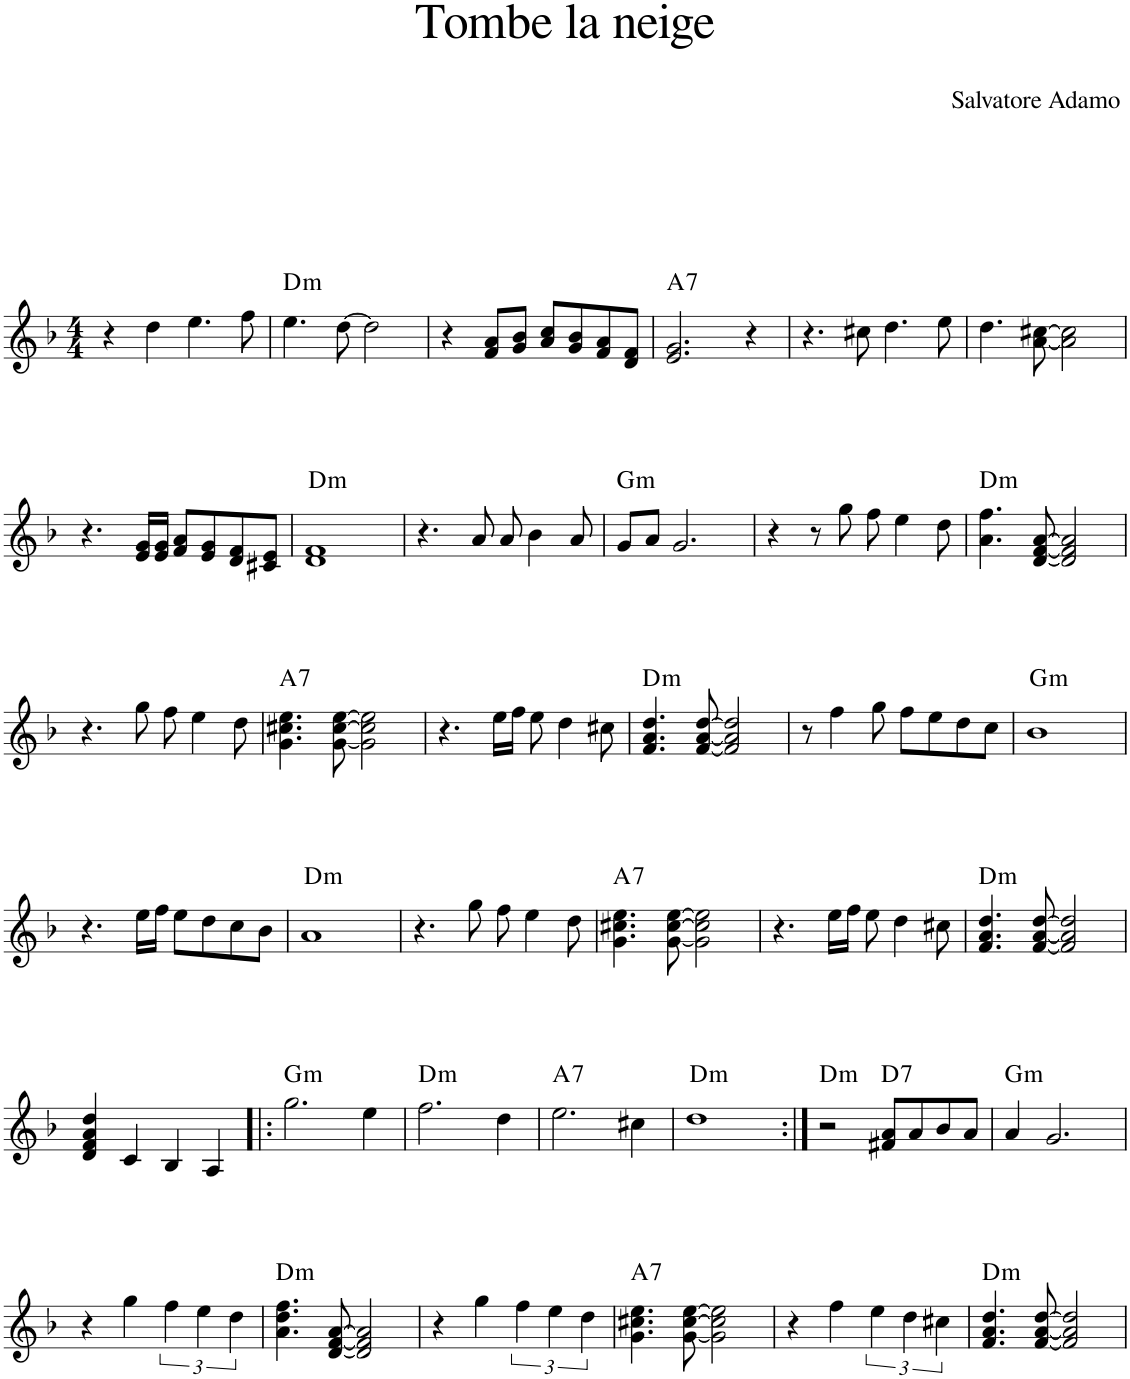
**kern	**harte
*part1	*part1
*staff1	*
*I"Piano	*
*I'Pno.	*
*clefG2	*
*k[b-]	*
*M4/4	*
=1	=1
4r	.
4dd\	.
4.ee\	.
8ff\	.
=2	=2
!	!LO:H:kt=m
4.ee\	D:min
[8dd\	.
2dd\]	.
=3	=3
4r	.
8f/ 8a/L	.
8g/ 8b-/J	.
8a/ 8cc/L	.
8g/ 8b-/	.
8f/ 8a/	.
8d/ 8f/J	.
=4	=4
!	!LO:H:kt=7
2.e/ 2.g/	A:7
4r	.
=5	=5
4.r	.
8cc#X\	.
4.dd\	.
8ee\	.
=6	=6
4.dd\	.
[8a\ [8cc#X\	.
2a\] 2cc#\]	.
!!LO:LB:g=z
=7	=7
4.r	.
16e/ 16g/LL	.
16e/ 16g/JJ	.
8f/ 8a/L	.
8e/ 8g/	.
8d/ 8f/	.
8c#X/ 8e/J	.
=8	=8
!	!LO:H:kt=m
1d 1f	D:min
=9	=9
4.r	.
8a/	.
8a/	.
4b-\	.
8a/	.
=10	=10
!	!LO:H:kt=m
8g/L	G:min
8a/J	.
2.g/	.
=11	=11
4r	.
8r	.
8gg\	.
8ff\	.
4ee\	.
8dd\	.
=12	=12
!	!LO:H:kt=m
4.a\ 4.ff\	D:min
[8d/ [8f/ [8a/	.
2d/] 2f/] 2a/]	.
!!LO:LB:g=z
=13	=13
4.r	.
8gg\	.
8ff\	.
4ee\	.
8dd\	.
=14	=14
!	!LO:H:kt=7
4.g\ 4.cc#X\ 4.ee\	A:7
[8g\ [8cc#\ [8ee\	.
2g\] 2cc#\] 2ee\]	.
=15	=15
4.r	.
16ee\LL	.
16ff\JJ	.
8ee\	.
4dd\	.
8cc#X\	.
=16	=16
!	!LO:H:kt=m
4.f/ 4.a/ 4.dd/	D:min
[8f/ [8a/ [8dd/	.
2f/] 2a/] 2dd/]	.
=17	=17
8r	.
4ff\	.
8gg\	.
8ff\L	.
8ee\	.
8dd\	.
8cc\J	.
=18	=18
!	!LO:H:kt=m
1b-	G:min
!!LO:LB:g=z
=19	=19
4.r	.
16ee\LL	.
16ff\JJ	.
8ee\L	.
8dd\	.
8cc\	.
8b-\J	.
=20	=20
!	!LO:H:kt=m
1a	D:min
=21	=21
4.r	.
8gg\	.
8ff\	.
4ee\	.
8dd\	.
=22	=22
!	!LO:H:kt=7
4.g\ 4.cc#X\ 4.ee\	A:7
[8g\ [8cc#\ [8ee\	.
2g\] 2cc#\] 2ee\]	.
=23	=23
4.r	.
16ee\LL	.
16ff\JJ	.
8ee\	.
4dd\	.
8cc#X\	.
=24	=24
!	!LO:H:kt=m
4.f/ 4.a/ 4.dd/	D:min
[8f/ [8a/ [8dd/	.
2f/] 2a/] 2dd/]	.
!!LO:LB:g=z
=25	=25
4d/ 4f/ 4a/ 4dd/	.
4c/	.
4B-/	.
4A/	.
=26!|:	=26!|:
!	!LO:H:kt=m
2.gg\	G:min
4ee\	.
=27	=27
!	!LO:H:kt=m
2.ff\	D:min
4dd\	.
=28	=28
!	!LO:H:kt=7
2.ee\	A:7
4cc#X\	.
=29	=29
!	!LO:H:kt=m
1dd	D:min
=30:|!	=30:|!
!	!LO:H:kt=m
2r	D:min
!	!LO:H:kt=7
8f#X/ 8a/L	D:7
8a/	.
8b-/	.
8a/J	.
=31	=31
!	!LO:H:kt=m
4a/	G:min
2.g/	.
!!LO:LB:g=z
=32	=32
4r	.
4gg\	.
6ff\	.
6ee\	.
6dd\	.
=33	=33
!	!LO:H:kt=m
4.a\ 4.dd\ 4.ff\	D:min
[8d/ [8f/ [8a/	.
2d/] 2f/] 2a/]	.
=34	=34
4r	.
4gg\	.
6ff\	.
6ee\	.
6dd\	.
=35	=35
!	!LO:H:kt=7
4.g\ 4.cc#X\ 4.ee\	A:7
[8g\ [8cc#\ [8ee\	.
2g\] 2cc#\] 2ee\]	.
=36	=36
4r	.
4ff\	.
6ee\	.
6dd\	.
6cc#X\	.
=37	=37
!	!LO:H:kt=m
4.f/ 4.a/ 4.dd/	D:min
[8f/ [8a/ [8dd/	.
2f/] 2a/] 2dd/]	.
=	=
*-	*-
